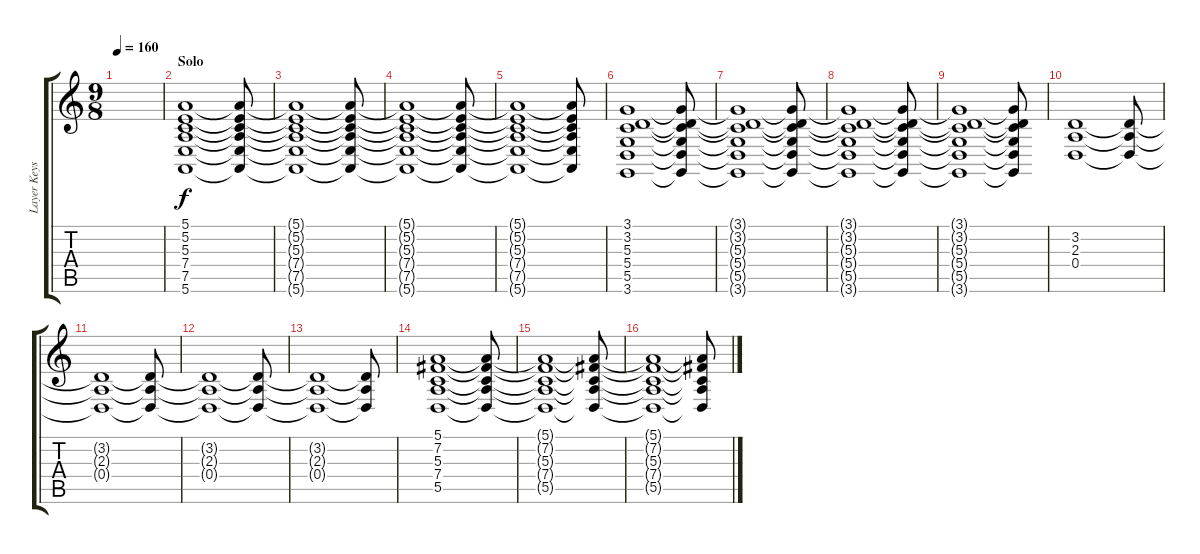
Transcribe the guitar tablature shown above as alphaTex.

\track ("Layer Keys" "Layer Keys") {instrument pad7halo}
\staff {score tabs}
\tuning (E4 B3 G3 D3 A2 E2) {hide}
\ts (9 8)
\tempo 160
\clef g2
\ks c
|
\section ("" "Solo")
(5.1 5.2 5.3 7.4 7.5 5.6).1{volume 9} (5.1{t} 5.2{t} 5.3{t} 7.4{t} 7.5{t} 5.6{t}).8 |
(5.1{t} 5.2{t} 5.3{t} 7.4{t} 7.5{t} 5.6{t}).1 (5.1{t} 5.2{t} 5.3{t} 7.4{t} 7.5{t} 5.6{t}).8 |
(5.1{t} 5.2{t} 5.3{t} 7.4{t} 7.5{t} 5.6{t}).1 (5.1{t} 5.2{t} 5.3{t} 7.4{t} 7.5{t} 5.6{t}).8 |
(5.1{t} 5.2{t} 5.3{t} 7.4{t} 7.5{t} 5.6{t}).1 (5.1{t} 5.2{t} 5.3{t} 7.4{t} 7.5{t} 5.6{t}).8 |
(3.1 3.2 5.3 5.4 5.5 3.6).1 (3.1{t} 3.2{t} 5.3{t} 5.4{t} 5.5{t} 3.6{t}).8 |
(3.1{t} 3.2{t} 5.3{t} 5.4{t} 5.5{t} 3.6{t}).1 (3.1{t} 3.2{t} 5.3{t} 5.4{t} 5.5{t} 3.6{t}).8 |
(3.1{t} 3.2{t} 5.3{t} 5.4{t} 5.5{t} 3.6{t}).1 (3.1{t} 3.2{t} 5.3{t} 5.4{t} 5.5{t} 3.6{t}).8 |
(3.1{t} 3.2{t} 5.3{t} 5.4{t} 5.5{t} 3.6{t}).1 (3.1{t} 3.2{t} 5.3{t} 5.4{t} 5.5{t} 3.6{t}).8 |
(3.2 2.3 0.4).1 (3.2{t} 2.3{t} 0.4{t}).8 |
(3.2{t} 2.3{t} 0.4{t}).1 (3.2{t} 2.3{t} 0.4{t}).8 |
(3.2{t} 2.3{t} 0.4{t}).1 (3.2{t} 2.3{t} 0.4{t}).8 |
(3.2{t} 2.3{t} 0.4{t}).1 (3.2{t} 2.3{t} 0.4{t}).8 |
(5.1 7.2 5.3 7.4 5.5).1{volume 10} (5.1{t} 7.2{t} 5.3{t} 7.4{t} 5.5{t}).8 |
(5.1{t} 7.2{t} 5.3{t} 7.4{t} 5.5{t}).1 (5.1{t} 7.2{t} 5.3{t} 7.4{t} 5.5{t}).8 |
(5.1{t} 7.2{t} 5.3{t} 7.4{t} 5.5{t}).1 (5.1{t} 7.2{t} 5.3{t} 7.4{t} 5.5{t}).8
